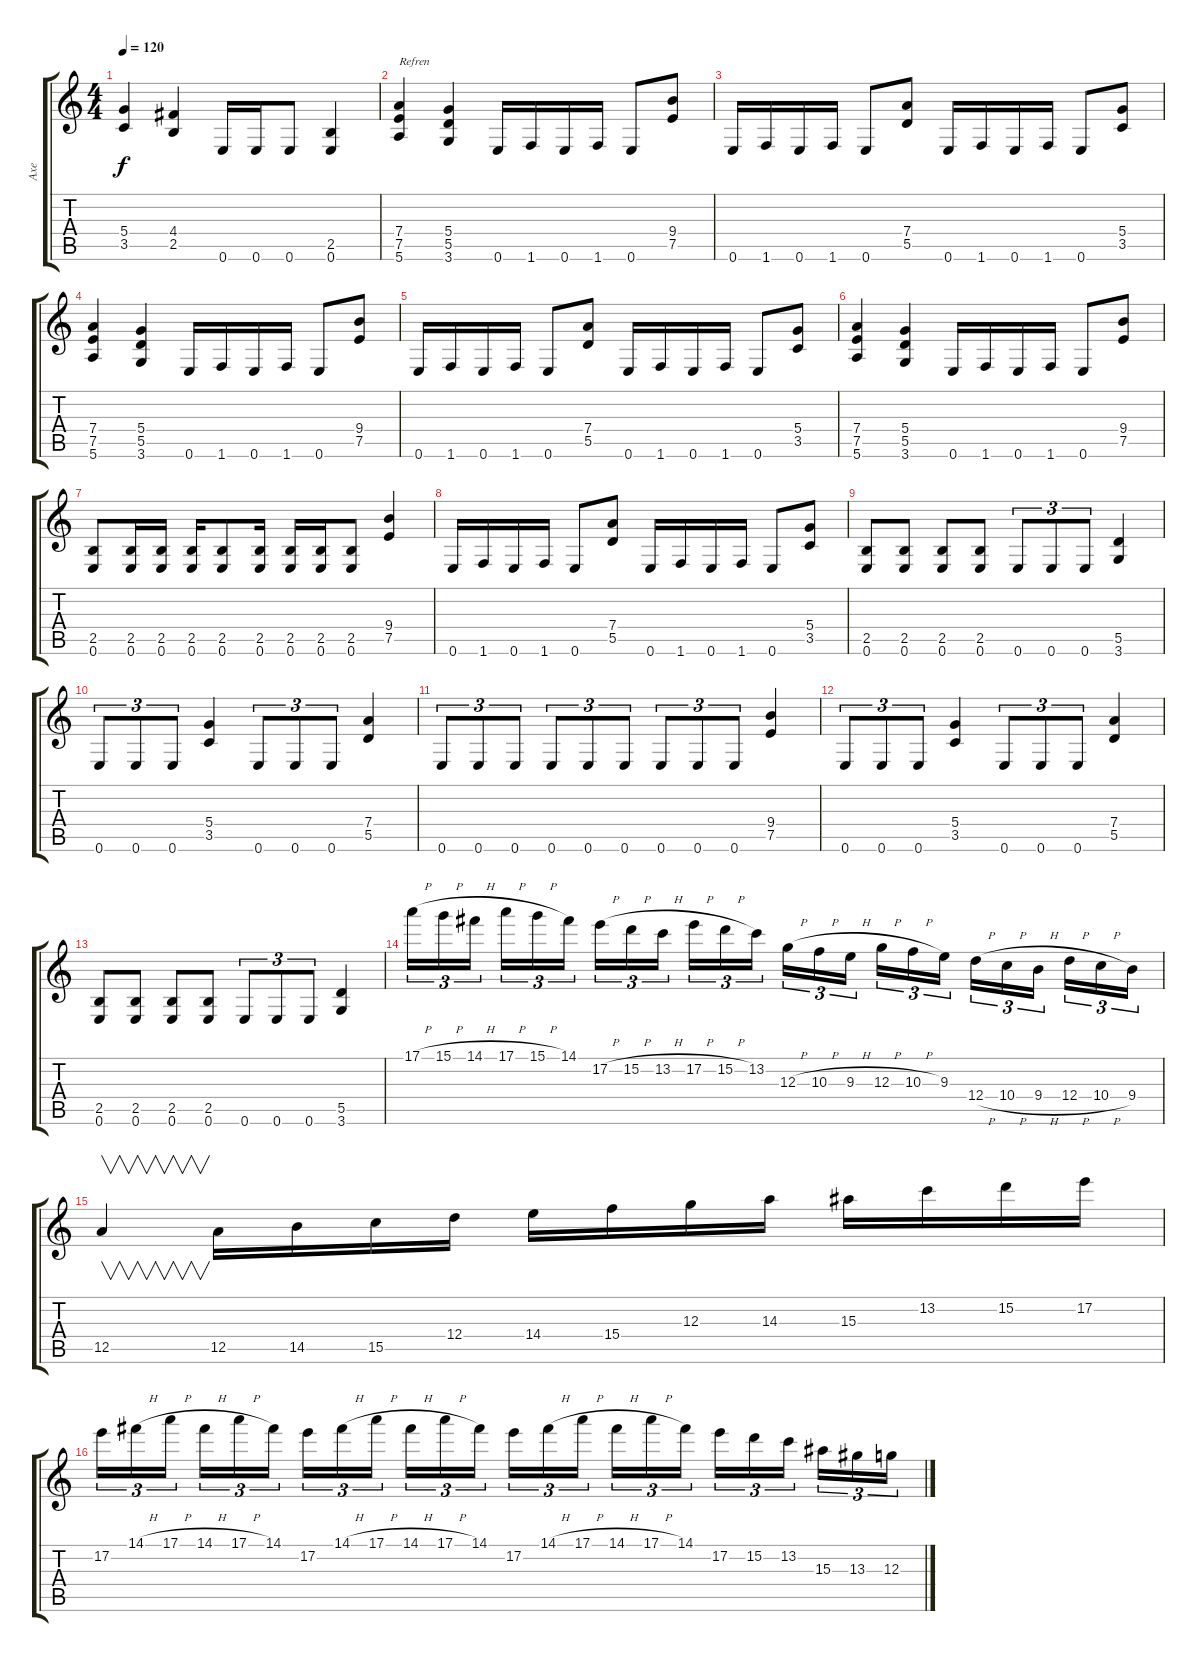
\track ("Axe" "Axe") {instrument distortionguitar}
\staff {score tabs}
\tuning (E4 B3 G3 D3 A2 E2) {hide}
\ts (4 4)
\tempo 120
\clef g2
\ks c
(5.4 3.5).4{dy f} (4.4 2.5).4 0.6.16 0.6.16 0.6.8 (2.5 0.6).4 |
(7.4 7.5 5.6).4{txt "Refren"} (5.4 5.5 3.6).4 0.6.16 1.6.16 0.6.16 1.6.16 0.6.8 (9.4 7.5).8 |
0.6.16 1.6.16 0.6.16 1.6.16 0.6.8 (7.4 5.5).8 0.6.16 1.6.16 0.6.16 1.6.16 0.6.8 (5.4 3.5).8 |
(7.4 7.5 5.6).4 (5.4 5.5 3.6).4 0.6.16 1.6.16 0.6.16 1.6.16 0.6.8 (9.4 7.5).8 |
0.6.16 1.6.16 0.6.16 1.6.16 0.6.8 (7.4 5.5).8 0.6.16 1.6.16 0.6.16 1.6.16 0.6.8 (5.4 3.5).8 |
(7.4 7.5 5.6).4 (5.4 5.5 3.6).4 0.6.16 1.6.16 0.6.16 1.6.16 0.6.8 (9.4 7.5).8 |
(2.5 0.6).8 (2.5 0.6).16 (2.5 0.6).16 (2.5 0.6).16 (2.5 0.6).8 (2.5 0.6).16 (2.5 0.6).16 (2.5 0.6).16 (2.5 0.6).8 (9.4 7.5).4 |
0.6.16 1.6.16 0.6.16 1.6.16 0.6.8 (7.4 5.5).8 0.6.16 1.6.16 0.6.16 1.6.16 0.6.8 (5.4 3.5).8 |
(2.5 0.6).8 (2.5 0.6).8 (2.5 0.6).8 (2.5 0.6).8 0.6.8{tu (3 2)} 0.6.8{tu (3 2)} 0.6.8{tu (3 2)} (5.5 3.6).4 |
0.6.8{tu (3 2)} 0.6.8{tu (3 2)} 0.6.8{tu (3 2)} (5.4 3.5).4 0.6.8{tu (3 2)} 0.6.8{tu (3 2)} 0.6.8{tu (3 2)} (7.4 5.5).4 |
0.6.8{tu (3 2)} 0.6.8{tu (3 2)} 0.6.8{tu (3 2)} 0.6.8{tu (3 2)} 0.6.8{tu (3 2)} 0.6.8{tu (3 2)} 0.6.8{tu (3 2)} 0.6.8{tu (3 2)} 0.6.8{tu (3 2)} (9.4 7.5).4 |
0.6.8{tu (3 2)} 0.6.8{tu (3 2)} 0.6.8{tu (3 2)} (5.4 3.5).4 0.6.8{tu (3 2)} 0.6.8{tu (3 2)} 0.6.8{tu (3 2)} (7.4 5.5).4 |
(2.5 0.6).8 (2.5 0.6).8 (2.5 0.6).8 (2.5 0.6).8 0.6.8{tu (3 2)} 0.6.8{tu (3 2)} 0.6.8{tu (3 2)} (5.5 3.6).4 |
17.1{h}.16{tu (3 2)} 15.1{h}.16{tu (3 2)} 14.1{h}.16{tu (3 2)} 17.1{h}.16{tu (3 2)} 15.1{h}.16{tu (3 2)} 14.1.16{tu (3 2)} 17.2{h}.16{tu (3 2)} 15.2{h}.16{tu (3 2)} 13.2{h}.16{tu (3 2)} 17.2{h}.16{tu (3 2)} 15.2{h}.16{tu (3 2)} 13.2.16{tu (3 2)} 12.3{h}.16{tu (3 2)} 10.3{h}.16{tu (3 2)} 9.3{h}.16{tu (3 2)} 12.3{h}.16{tu (3 2)} 10.3{h}.16{tu (3 2)} 9.3.16{tu (3 2)} 12.4{h}.16{tu (3 2)} 10.4{h}.16{tu (3 2)} 9.4{h}.16{tu (3 2)} 12.4{h}.16{tu (3 2)} 10.4{h}.16{tu (3 2)} 9.4.16{tu (3 2)} |
12.5.4{v} 12.5.16 14.5.16 15.5.16 12.4.16 14.4.16 15.4.16 12.3.16 14.3.16 15.3.16 13.2.16 15.2.16 17.2.16 |
17.2.16{tu (3 2)} 14.1{h}.16{tu (3 2)} 17.1{h}.16{tu (3 2)} 14.1{h}.16{tu (3 2)} 17.1{h}.16{tu (3 2)} 14.1.16{tu (3 2)} 17.2.16{tu (3 2)} 14.1{h}.16{tu (3 2)} 17.1{h}.16{tu (3 2)} 14.1{h}.16{tu (3 2)} 17.1{h}.16{tu (3 2)} 14.1.16{tu (3 2)} 17.2.16{tu (3 2)} 14.1{h}.16{tu (3 2)} 17.1{h}.16{tu (3 2)} 14.1{h}.16{tu (3 2)} 17.1{h}.16{tu (3 2)} 14.1.16{tu (3 2)} 17.2.16{tu (3 2)} 15.2.16{tu (3 2)} 13.2.16{tu (3 2)} 15.3.16{tu (3 2)} 13.3.16{tu (3 2)} 12.3.16{tu (3 2)}
